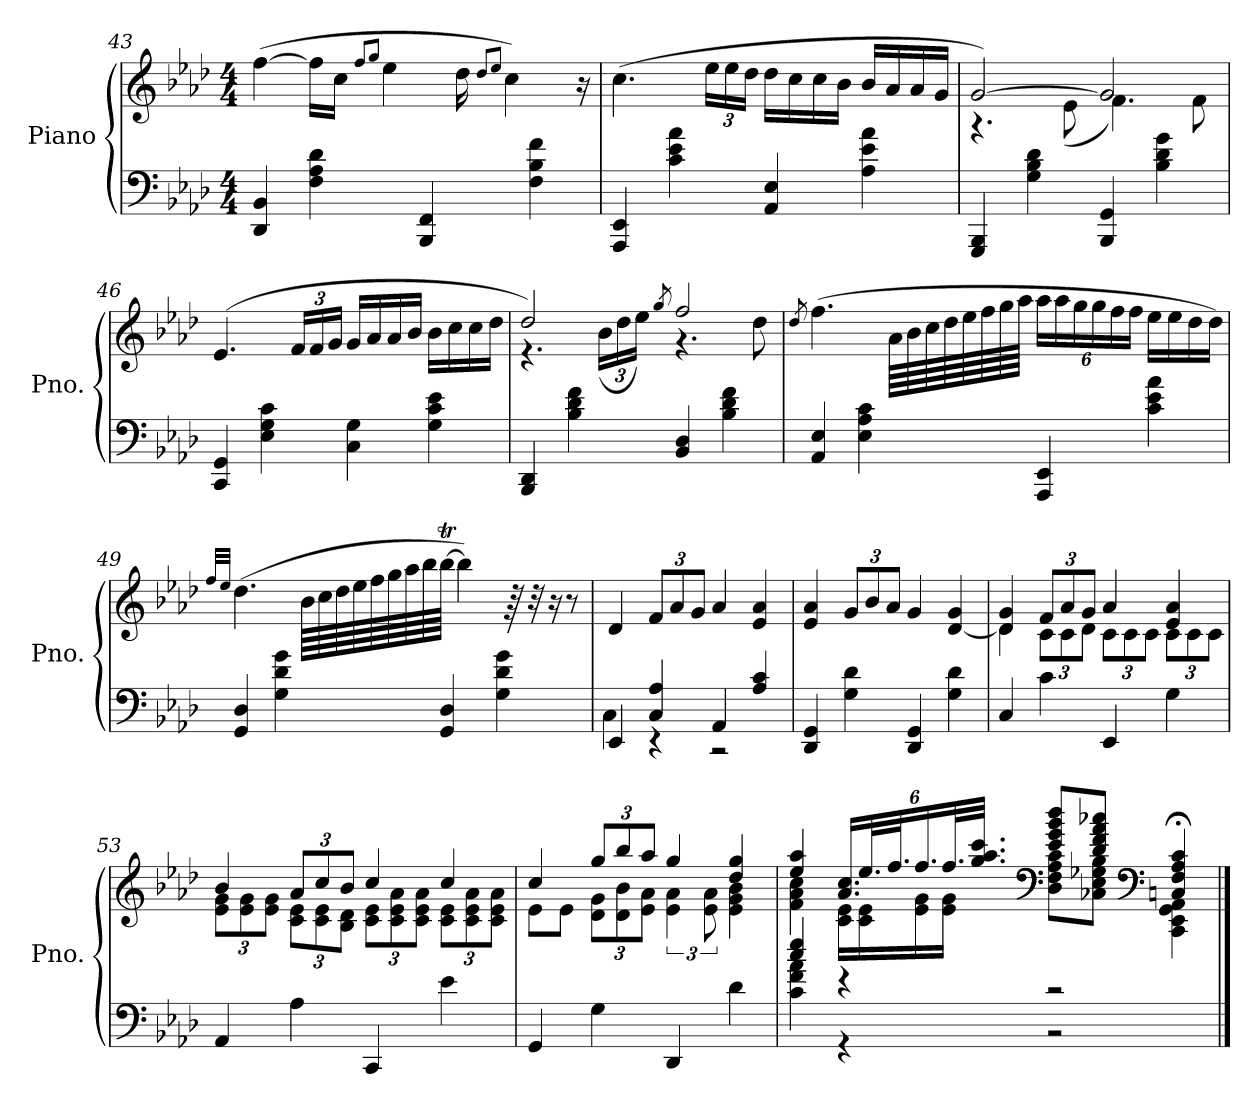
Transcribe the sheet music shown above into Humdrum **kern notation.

**kern	**kern
*part1	*part1
*staff2	*staff1
*I"Piano	*
*I'Pno.	*
*clefF4	*clefG2
*k[b-e-a-d-]	*k[b-e-a-d-]
*M4/4	*M4/4
=43	=43
4DD-/ 4BB-/	(>[4ff\
4F\ 4A-\ 4d-\	16ff\LL]
.	16cc\JJ
.	8qff/L
.	8qgg/J
.	4ee-\
4BBB-/ 4FF/	.
.	16dd-\
.	8qdd-/L
.	8qee-/J
.	4cc\)
4F\ 4B-\ 4f\	.
.	16r
=44	=44
4AAA-/ 4EE-/	(>4.cc\
4c\ 4e-\ 4a-\	.
*	*Xbrackettup
.	24ee-\LL
.	24ee-\
.	24dd-\JJ
4AA-/ 4E-/	16dd-\LL
.	16cc\
.	16cc\
.	16b-\JJ
4A-\ 4e-\ 4a-\	16b-/LL
.	16a-/
.	16a-/
.	16g/JJ
!!LO:LB:g=z
=45	=45
*	*^
4GGG/ 4BBB-/	[2g/)	4.r
4G\ 4B-\ 4d-\	.	.
.	.	(<8e-\
4BBB-/ 4GG/	2g/]	4.f\)
4B-\ 4d-\ 4g\	.	.
.	.	8f\
*	*v	*v
=46	=46
4CC/ 4GG/	(>4.e-/
4E-\ 4G\ 4c\	.
.	24f/LL
.	24f/
.	24g/JJ
4C\ 4G\	16g/LL
.	16a-/
.	16a-/
.	16b-/JJ
4G\ 4c\ 4e-\	16b-\LL
.	16cc\
.	16cc\
.	16dd-\JJ
=47	=47
*	*^
4BBB-/ 4DD-/	2dd-/)	4.r
4B-\ 4d-\ 4f\	.	.
.	.	(<24b-\LL
.	.	24dd-\
.	.	24ee-\JJ)
.	8qgg/	.
4BB-/ 4D-/	2ff/	4.r
4B-\ 4d-\ 4f\	.	.
.	.	8dd-\
*	*v	*v
!!LO:LB:g=z
=48	=48
.	8qdd-/
4AA-/ 4E-/	(>4.ff\
4E-\ 4A-\ 4c\	.
.	64a-\LLLL
.	64b-\
.	64cc\
.	64dd-\
.	64ee-\
.	64ff\
.	64gg\
.	64aa-\JJJJ
4AAA-/ 4EE-/	24aa-\LL
.	24aa-\
.	24gg\
.	24gg\
.	24ff\
.	24ff\JJ
4c\ 4e-\ 4a-\	16ee-\LL
.	16ee-\
.	16dd-\
.	16dd-\JJ)
=49	=49
.	32qff/LLL
.	32qee-/JJJ
4GG/ 4D-/	(>4.dd-\
4G\ 4d-\ 4g\	.
.	64b-\LLLL
.	64cc\
.	64dd-\
.	64ee-\
.	64ff\
.	64gg\
.	64aa-\
.	64bb-\
4GG/ 4D-/	[64bb-T\JJJJ
.	4bb-\])
4G\ 4d-\ 4g\	.
.	64r
.	32r
.	16r
.	8r
!!LO:LB:g=z
=50	=50
*^	*
4EE-/	4C\	4d-/
4C/ 4A-/	4r	12f/L
.	.	12a-/
.	.	12g/J
4AA-/	2r	4a-/
4A-/ 4c/	.	4e-/ 4a-/
*v	*v	*
=51	=51
4DD-/ 4GG/	4e-/ 4a-/
4G\ 4d-\	12g/L
.	12b-/
.	12a-/J
4DD-/ 4GG/	4g/
4G\ 4d-\	[4d-/ 4g/
=52	=52
*	*^
4C/	4d-/] 4g/	4d-\
4c\	12f/L	12c\L
.	12a-/	12c\
.	12g/J	12d-\J
4EE-/	4a-/	12c\L
.	.	12c\
.	.	12c\J
4G\	4e-/ 4a-/	12c\L
.	.	12c\
.	.	12c\J
=53	=53	=53
4AA-/	4b-/	12e-\ 12g\L
.	.	12e-\ 12g\
.	.	12e-\ 12g\J
4A-\	12a-/L	12c\ 12e-\L
.	12cc/	12c\ 12e-\
.	12b-/J	12B-\ 12d-\J
4CC/	4cc/	12c\ 12e-\L
.	.	12c\ 12e-\ 12a-\
.	.	12c\ 12e-\ 12a-\J
4e-\	4cc/	12c\ 12e-\L
.	.	12c\ 12e-\ 12a-\
.	.	12c\ 12e-\ 12a-\J
!!LO:PB:g=z	!!
=54	=54	=54
4GG/	4cc/	8e-\L
.	.	8e-\J
4G\	12gg/L	12d-\ 12g\L
.	12bb-/	12d-\ 12b-\
.	12aa-/J	12e-\ 12a-\J
*	*	*brackettup
4DD-/	4gg/	6e-\ 6a-\
.	.	12e-\ 12a-\
4d-\	4dd-/ 4gg/	4e-\ 4g\ 4b-\
=55	=55	=55
*^	*	*
4cc/ 4ee-/	4c\ 4f\ 4a-\	4ee-/ 4aa-/	4f\ 4a-\ 4cc\
*	*	*Xbrackettup	*
4r	4r	24.a-/ 24.cc/LL	16c\ 16e-\LL
.	.	48.ee-/L	16c\ 16e-\
.	.	48.ff/J	.
.	.	24.ff/	16e-\ 16g\
.	.	48.ff/L	16e-\ 16g\JJ
.	.	48.gg/ 48.aa-/ 48.ccc/JJJ	.
*	*	*clefF4	*
2r	2r	8e-/ 8g/ 8b-/ 8dd-/L	8D-\ 8F\ 8A-\ 8c\L
.	.	8d-/ 8f/ 8a-/ 8cc-X/J	8C-X\ 8E-\ 8G-X\ 8B-\J
*	*	*clefF4	*
.	.	4Cn/;< 4F/;< 4A-/;< 4c/;<	4CC\ 4EE-\ 4GG\ 4AA-\
*v	*v	*	*
*	*v	*v
==	==
*-	*-
